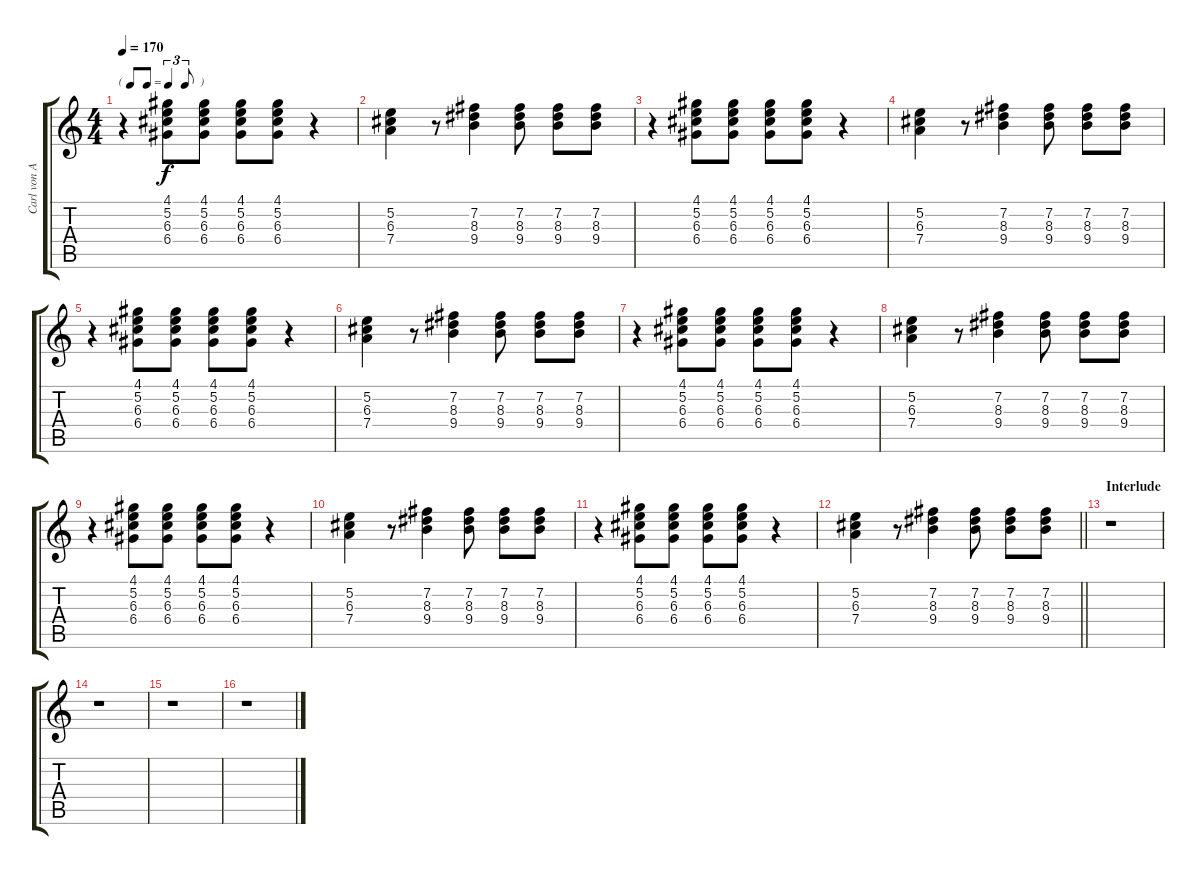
\track ("Carl von Arbin - Lead Guitar" "Carl von A") {instrument overdrivenguitar}
\staff {score tabs}
\tuning (E4 B3 G3 D3 A2 E2) {hide}
\ts (4 4)
\tf triplet8th
\tempo 170
\clef g2
\ks c
r.4{dy f} (4.1 5.2 6.3 6.4).8 (4.1 5.2 6.3 6.4).8 (4.1 5.2 6.3 6.4).8 (4.1 5.2 6.3 6.4).8 r.4 |
(5.2 6.3 7.4).4 r.8 (7.2 8.3 9.4).4 (7.2 8.3 9.4).8 (7.2 8.3 9.4).8 (7.2 8.3 9.4).8 |
r.4 (4.1 5.2 6.3 6.4).8 (4.1 5.2 6.3 6.4).8 (4.1 5.2 6.3 6.4).8 (4.1 5.2 6.3 6.4).8 r.4 |
(5.2 6.3 7.4).4 r.8 (7.2 8.3 9.4).4 (7.2 8.3 9.4).8 (7.2 8.3 9.4).8 (7.2 8.3 9.4).8 |
r.4 (4.1 5.2 6.3 6.4).8 (4.1 5.2 6.3 6.4).8 (4.1 5.2 6.3 6.4).8 (4.1 5.2 6.3 6.4).8 r.4 |
(5.2 6.3 7.4).4 r.8 (7.2 8.3 9.4).4 (7.2 8.3 9.4).8 (7.2 8.3 9.4).8 (7.2 8.3 9.4).8 |
r.4 (4.1 5.2 6.3 6.4).8 (4.1 5.2 6.3 6.4).8 (4.1 5.2 6.3 6.4).8 (4.1 5.2 6.3 6.4).8 r.4 |
(5.2 6.3 7.4).4 r.8 (7.2 8.3 9.4).4 (7.2 8.3 9.4).8 (7.2 8.3 9.4).8 (7.2 8.3 9.4).8 |
r.4 (4.1 5.2 6.3 6.4).8 (4.1 5.2 6.3 6.4).8 (4.1 5.2 6.3 6.4).8 (4.1 5.2 6.3 6.4).8 r.4 |
(5.2 6.3 7.4).4 r.8 (7.2 8.3 9.4).4 (7.2 8.3 9.4).8 (7.2 8.3 9.4).8 (7.2 8.3 9.4).8 |
r.4 (4.1 5.2 6.3 6.4).8 (4.1 5.2 6.3 6.4).8 (4.1 5.2 6.3 6.4).8 (4.1 5.2 6.3 6.4).8 r.4 |
\barLineRight lightlight
(5.2 6.3 7.4).4 r.8 (7.2 8.3 9.4).4 (7.2 8.3 9.4).8 (7.2 8.3 9.4).8 (7.2 8.3 9.4).8 |
\section ("" "Interlude")
r.1 |
r.1 |
r.1 |
r.1
